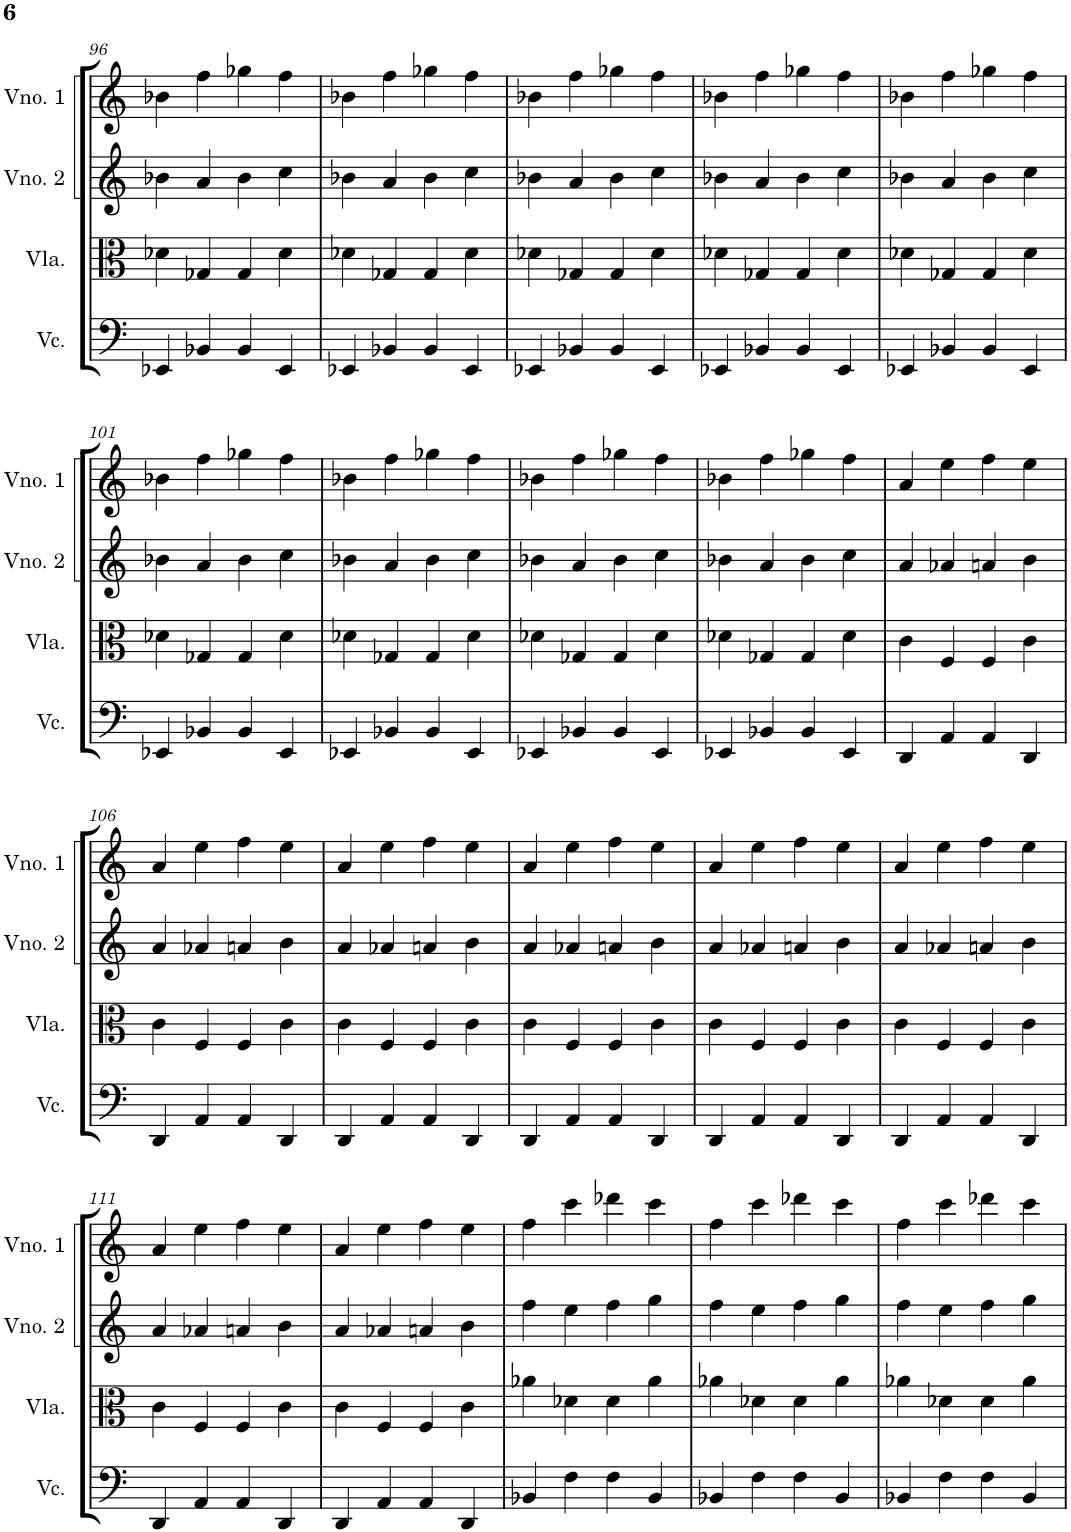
**kern	**kern	**kern	**kern
*part4	*part3	*part2	*part1
*staff4	*staff3	*staff2	*staff1
*I"Violoncelo	*I"Viola	*I"Violino 2	*I"Violino 1
*I'Vc.	*I'Vla.	*I'Vno. 2	*I'Vno. 1
!!LO:PB:g=z
*clefF4	*clefC3	*clefG2	*clefG2
*k[]	*k[]	*k[]	*k[]
*M4/4	*M4/4	*M4/4	*M4/4
=96	=96	=96	=96
4EE-X/	4d-X\	4b-X\	4b-X\
4BB-X/	4G-X/	4a/	4ff\
4BB-/	4G-/	4b-\	4gg-X\
4EE-/	4d-\	4cc\	4ff\
=97	=97	=97	=97
4EE-X/	4d-X\	4b-X\	4b-X\
4BB-X/	4G-X/	4a/	4ff\
4BB-/	4G-/	4b-\	4gg-X\
4EE-/	4d-\	4cc\	4ff\
=98	=98	=98	=98
4EE-X/	4d-X\	4b-X\	4b-X\
4BB-X/	4G-X/	4a/	4ff\
4BB-/	4G-/	4b-\	4gg-X\
4EE-/	4d-\	4cc\	4ff\
=99	=99	=99	=99
4EE-X/	4d-X\	4b-X\	4b-X\
4BB-X/	4G-X/	4a/	4ff\
4BB-/	4G-/	4b-\	4gg-X\
4EE-/	4d-\	4cc\	4ff\
=100	=100	=100	=100
4EE-X/	4d-X\	4b-X\	4b-X\
4BB-X/	4G-X/	4a/	4ff\
4BB-/	4G-/	4b-\	4gg-X\
4EE-/	4d-\	4cc\	4ff\
!!LO:LB:g=z
=101	=101	=101	=101
4EE-X/	4d-X\	4b-X\	4b-X\
4BB-X/	4G-X/	4a/	4ff\
4BB-/	4G-/	4b-\	4gg-X\
4EE-/	4d-\	4cc\	4ff\
=102	=102	=102	=102
4EE-X/	4d-X\	4b-X\	4b-X\
4BB-X/	4G-X/	4a/	4ff\
4BB-/	4G-/	4b-\	4gg-X\
4EE-/	4d-\	4cc\	4ff\
=103	=103	=103	=103
4EE-X/	4d-X\	4b-X\	4b-X\
4BB-X/	4G-X/	4a/	4ff\
4BB-/	4G-/	4b-\	4gg-X\
4EE-/	4d-\	4cc\	4ff\
=104	=104	=104	=104
4EE-X/	4d-X\	4b-X\	4b-X\
4BB-X/	4G-X/	4a/	4ff\
4BB-/	4G-/	4b-\	4gg-X\
4EE-/	4d-\	4cc\	4ff\
=105	=105	=105	=105
4DD/	4c\	4a/	4a/
4AA/	4F/	4a-X/	4ee\
4AA/	4F/	4an/	4ff\
4DD/	4c\	4b\	4ee\
!!LO:LB:g=z
=106	=106	=106	=106
4DD/	4c\	4a/	4a/
4AA/	4F/	4a-X/	4ee\
4AA/	4F/	4an/	4ff\
4DD/	4c\	4b\	4ee\
=107	=107	=107	=107
4DD/	4c\	4a/	4a/
4AA/	4F/	4a-X/	4ee\
4AA/	4F/	4an/	4ff\
4DD/	4c\	4b\	4ee\
=108	=108	=108	=108
4DD/	4c\	4a/	4a/
4AA/	4F/	4a-X/	4ee\
4AA/	4F/	4an/	4ff\
4DD/	4c\	4b\	4ee\
=109	=109	=109	=109
4DD/	4c\	4a/	4a/
4AA/	4F/	4a-X/	4ee\
4AA/	4F/	4an/	4ff\
4DD/	4c\	4b\	4ee\
=110	=110	=110	=110
4DD/	4c\	4a/	4a/
4AA/	4F/	4a-X/	4ee\
4AA/	4F/	4an/	4ff\
4DD/	4c\	4b\	4ee\
!!LO:LB:g=z
=111	=111	=111	=111
4DD/	4c\	4a/	4a/
4AA/	4F/	4a-X/	4ee\
4AA/	4F/	4an/	4ff\
4DD/	4c\	4b\	4ee\
=112	=112	=112	=112
4DD/	4c\	4a/	4a/
4AA/	4F/	4a-X/	4ee\
4AA/	4F/	4an/	4ff\
4DD/	4c\	4b\	4ee\
=113	=113	=113	=113
4BB-X/	4a-X\	4ff\	4ff\
4F\	4d-X\	4ee\	4ccc\
4F\	4d-\	4ff\	4ddd-X\
4BB-/	4a-\	4gg\	4ccc\
=114	=114	=114	=114
4BB-X/	4a-X\	4ff\	4ff\
4F\	4d-X\	4ee\	4ccc\
4F\	4d-\	4ff\	4ddd-X\
4BB-/	4a-\	4gg\	4ccc\
=115	=115	=115	=115
4BB-X/	4a-X\	4ff\	4ff\
4F\	4d-X\	4ee\	4ccc\
4F\	4d-\	4ff\	4ddd-X\
4BB-/	4a-\	4gg\	4ccc\
=	=	=	=
*-	*-	*-	*-
